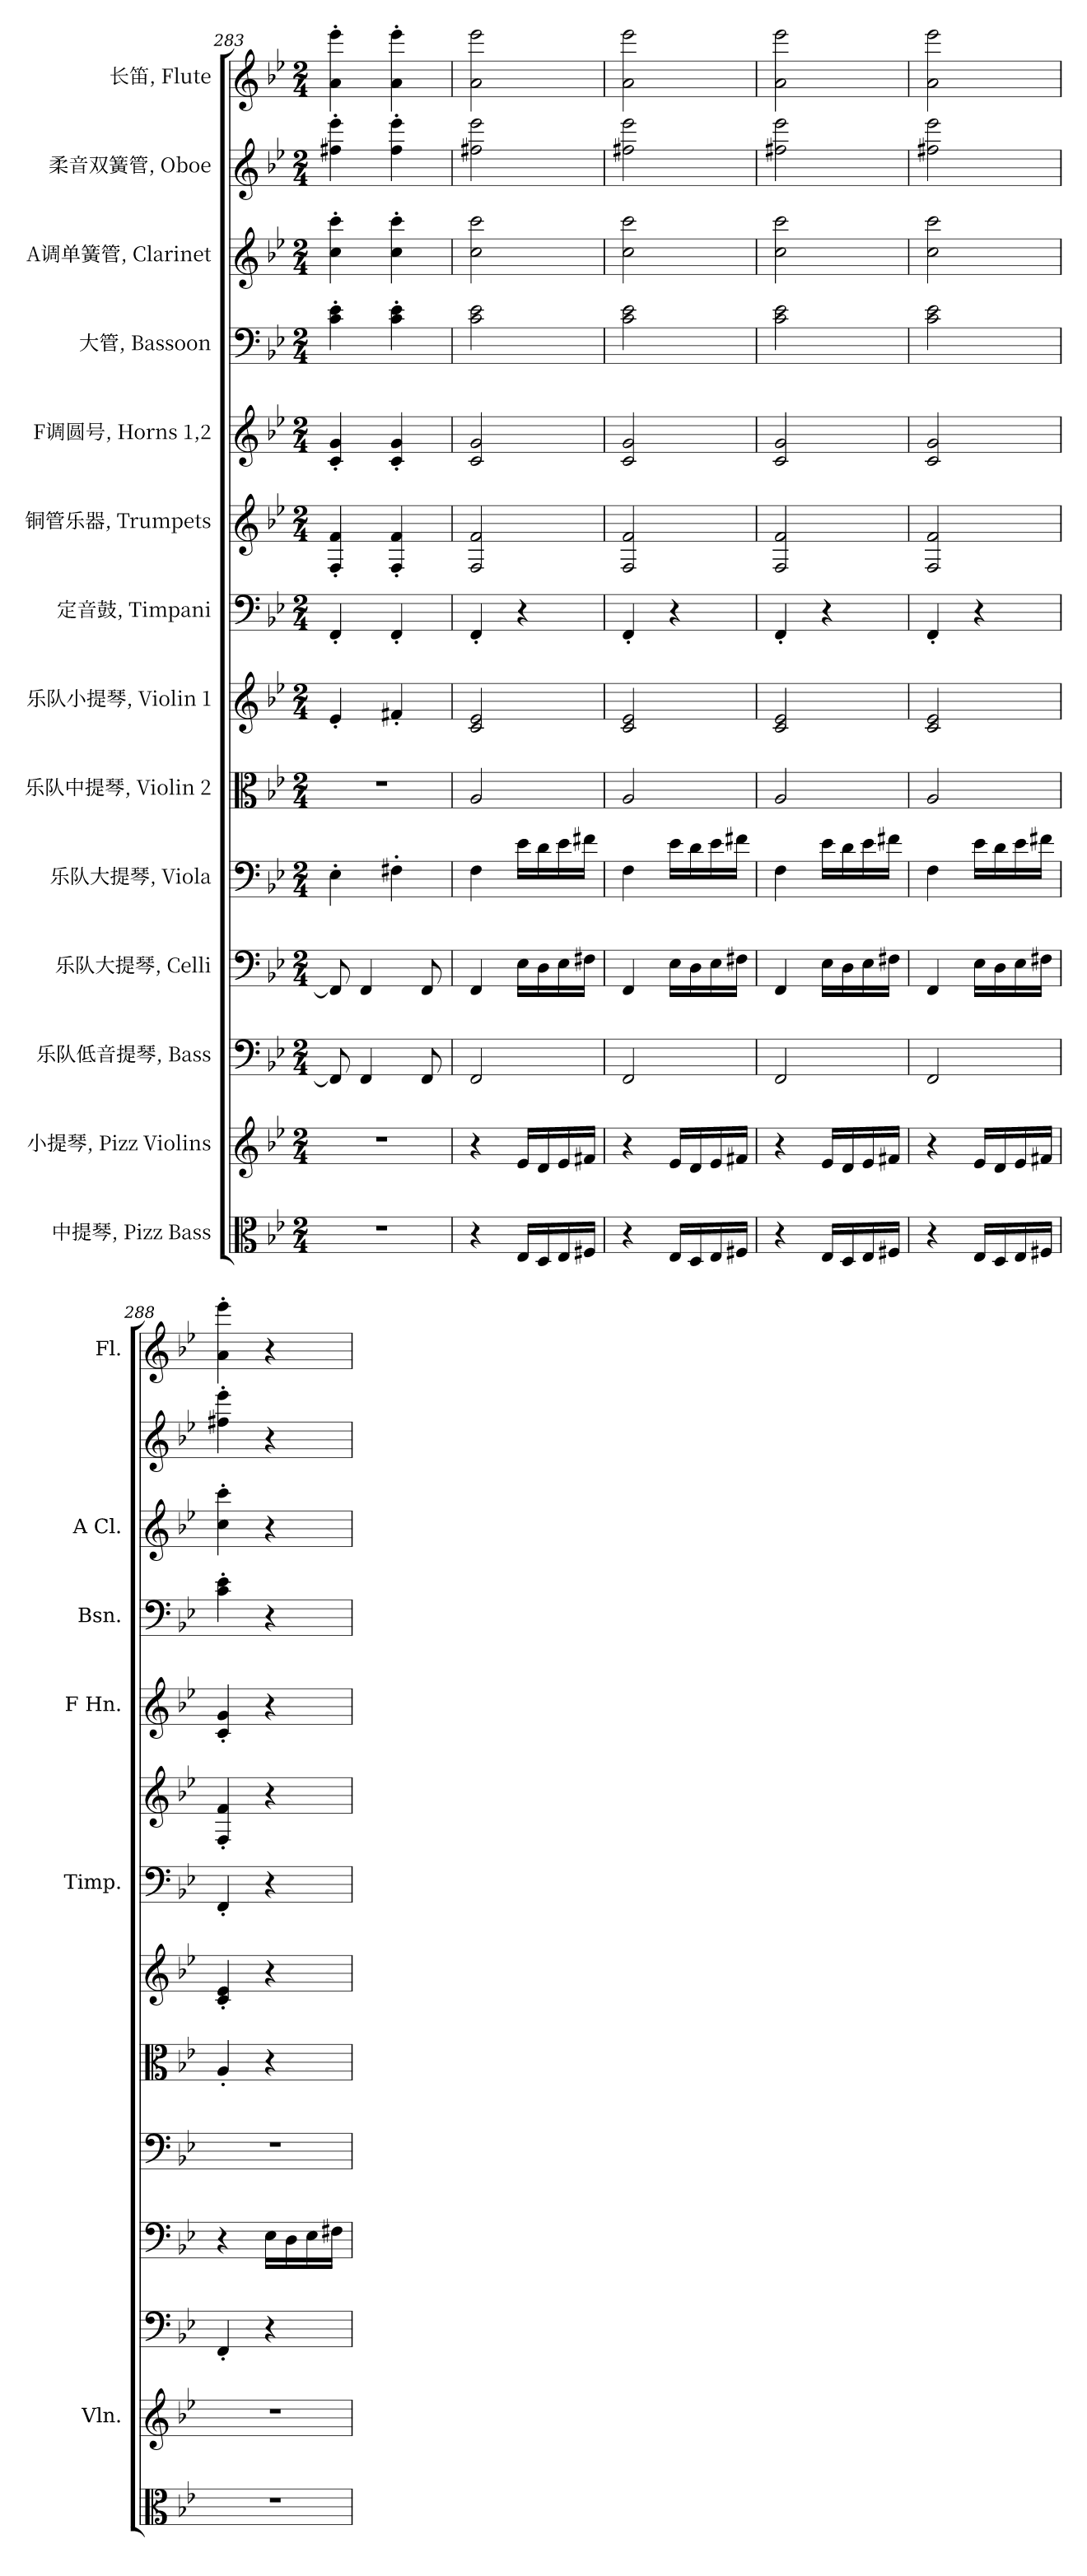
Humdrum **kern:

**kern	**kern	**kern	**kern	**kern	**kern	**kern	**kern	**kern	**kern	**kern	**kern	**kern	**kern
*part14	*part13	*part12	*part11	*part10	*part9	*part8	*part7	*part6	*part5	*part4	*part3	*part2	*part1
*staff14	*staff13	*staff12	*staff11	*staff10	*staff9	*staff8	*staff7	*staff6	*staff5	*staff4	*staff3	*staff2	*staff1
*I"中提琴, Pizz Bass	*I"小提琴, Pizz Violins	*I"乐队低音提琴, Bass	*I"乐队大提琴, Celli	*I"乐队大提琴, Viola	*I"乐队中提琴, Violin 2	*I"乐队小提琴, Violin 1	*I"定音鼓, Timpani	*I"铜管乐器, Trumpets	*I"F调圆号, Horns 1,2	*I"大管, Bassoon	*I"A调单簧管, Clarinet	*I"柔音双簧管, Oboe	*I"长笛, Flute
*	*I'Vln.	*	*	*	*	*	*I'Timp.	*	*I'F Hn.	*I'Bsn.	*I'A Cl.	*	*I'Fl.
*clefC3	*clefG2	*clefF4	*clefF4	*clefF4	*clefC3	*clefG2	*clefF4	*clefG2	*clefG2	*clefF4	*clefG2	*clefG2	*clefG2
*	*	*ITrd7c12	*	*	*	*	*	*	*ITrd4c7	*	*ITrd2c3	*ITrd2c3	*
*k[b-e-]	*k[b-e-]	*k[b-e-]	*k[b-e-]	*k[b-e-]	*k[b-e-]	*k[b-e-]	*k[b-e-]	*k[b-e-]	*k[b-e-a-]	*k[b-e-]	*k[f#]	*k[f#]	*k[b-e-]
*M2/4	*M2/4	*M2/4	*M2/4	*M2/4	*M2/4	*M2/4	*M2/4	*M2/4	*M2/4	*M2/4	*M2/4	*M2/4	*M2/4
=283	=283	=283	=283	=283	=283	=283	=283	=283	=283	=283	=283	=283	=283
2r	2r	8FFF/]	8FF/]	4E-'\	2r	4e-'/	4FF'/	4F/' 4f/'	4F/' 4c/'	4c\' 4e-\'	4a\' 4aa\'	4dd#X\' 4ccc\'	4a\' 4eee-\'
.	.	4FFF/	4FF/	.	.	.	.	.	.	.	.	.	.
.	.	.	.	4F#X'\	.	4f#X'/	4FF'/	4F/' 4f/'	4F/' 4c/'	4c\' 4e-\'	4a\' 4aa\'	4dd#\' 4ccc\'	4a\' 4eee-\'
.	.	8FFF/	8FF/	.	.	.	.	.	.	.	.	.	.
=284	=284	=284	=284	=284	=284	=284	=284	=284	=284	=284	=284	=284	=284
4r	4r	2FFF/	4FF/	4F\	2A/	2c/ 2e-/	4FF'/	2F/ 2f/	2F/ 2c/	2c\ 2e-\	2a\ 2aa\	2dd#X\ 2ccc\	2a\ 2eee-\
16E-/LL	16e-/LL	.	16E-\LL	16e-\LL	.	.	4r	.	.	.	.	.	.
16D/	16d/	.	16D\	16d\	.	.	.	.	.	.	.	.	.
16E-/	16e-/	.	16E-\	16e-\	.	.	.	.	.	.	.	.	.
16F#X/JJ	16f#X/JJ	.	16F#X\JJ	16f#X\JJ	.	.	.	.	.	.	.	.	.
=285	=285	=285	=285	=285	=285	=285	=285	=285	=285	=285	=285	=285	=285
4r	4r	2FFF/	4FF/	4F\	2A/	2c/ 2e-/	4FF'/	2F/ 2f/	2F/ 2c/	2c\ 2e-\	2a\ 2aa\	2dd#X\ 2ccc\	2a\ 2eee-\
16E-/LL	16e-/LL	.	16E-\LL	16e-\LL	.	.	4r	.	.	.	.	.	.
16D/	16d/	.	16D\	16d\	.	.	.	.	.	.	.	.	.
16E-/	16e-/	.	16E-\	16e-\	.	.	.	.	.	.	.	.	.
16F#X/JJ	16f#X/JJ	.	16F#X\JJ	16f#X\JJ	.	.	.	.	.	.	.	.	.
!!LO:PB:g=z
=286	=286	=286	=286	=286	=286	=286	=286	=286	=286	=286	=286	=286	=286
4r	4r	2FFF/	4FF/	4F\	2A/	2c/ 2e-/	4FF'/	2F/ 2f/	2F/ 2c/	2c\ 2e-\	2a\ 2aa\	2dd#X\ 2ccc\	2a\ 2eee-\
16E-/LL	16e-/LL	.	16E-\LL	16e-\LL	.	.	4r	.	.	.	.	.	.
16D/	16d/	.	16D\	16d\	.	.	.	.	.	.	.	.	.
16E-/	16e-/	.	16E-\	16e-\	.	.	.	.	.	.	.	.	.
16F#X/JJ	16f#X/JJ	.	16F#X\JJ	16f#X\JJ	.	.	.	.	.	.	.	.	.
=287	=287	=287	=287	=287	=287	=287	=287	=287	=287	=287	=287	=287	=287
4r	4r	2FFF/	4FF/	4F\	2A/	2c/ 2e-/	4FF'/	2F/ 2f/	2F/ 2c/	2c\ 2e-\	2a\ 2aa\	2dd#X\ 2ccc\	2a\ 2eee-\
16E-/LL	16e-/LL	.	16E-\LL	16e-\LL	.	.	4r	.	.	.	.	.	.
16D/	16d/	.	16D\	16d\	.	.	.	.	.	.	.	.	.
16E-/	16e-/	.	16E-\	16e-\	.	.	.	.	.	.	.	.	.
16F#X/JJ	16f#X/JJ	.	16F#X\JJ	16f#X\JJ	.	.	.	.	.	.	.	.	.
=288	=288	=288	=288	=288	=288	=288	=288	=288	=288	=288	=288	=288	=288
2r	2r	4FFF'/	4r	2r	4A'/	4c/' 4e-/'	4FF'/	4F/' 4f/'	4F/' 4c/'	4c\' 4e-\'	4a\' 4aa\'	4dd#X\' 4ccc\'	4a\' 4eee-\'
.	.	4r	16E-\LL	.	4r	4r	4r	4r	4r	4r	4r	4r	4r
.	.	.	16D\	.	.	.	.	.	.	.	.	.	.
.	.	.	16E-\	.	.	.	.	.	.	.	.	.	.
.	.	.	16F#X\JJ	.	.	.	.	.	.	.	.	.	.
=	=	=	=	=	=	=	=	=	=	=	=	=	=
*-	*-	*-	*-	*-	*-	*-	*-	*-	*-	*-	*-	*-	*-
